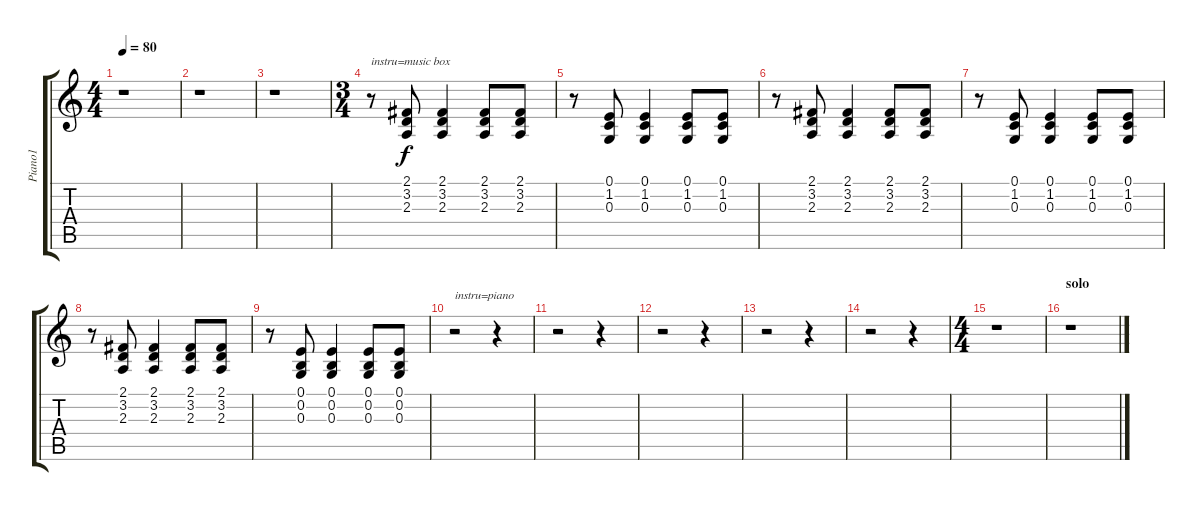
\track ("Piano1" "Piano1") {instrument acousticgrandpiano}
\staff {score tabs}
\tuning (E4 B3 G3 D3 A2 E2) {hide}
\ts (4 4)
\tempo 80
\clef g2
\ks c
r.1{dy f} |
r.1 |
r.1 |
\ts (3 4)
r.8{txt "instru=music box" instrument musicbox} (2.1 3.2 2.3).8 (2.1 3.2 2.3).4 (2.1 3.2 2.3).8 (2.1 3.2 2.3).8 |
r.8 (0.1 1.2 0.3).8 (0.1 1.2 0.3).4 (0.1 1.2 0.3).8 (0.1 1.2 0.3).8 |
r.8 (2.1 3.2 2.3).8 (2.1 3.2 2.3).4 (2.1 3.2 2.3).8 (2.1 3.2 2.3).8 |
r.8 (0.1 1.2 0.3).8 (0.1 1.2 0.3).4 (0.1 1.2 0.3).8 (0.1 1.2 0.3).8 |
r.8 (2.1 3.2 2.3).8 (2.1 3.2 2.3).4 (2.1 3.2 2.3).8 (2.1 3.2 2.3).8 |
r.8 (0.1 0.2 0.3).8 (0.1 0.2 0.3).4 (0.1 0.2 0.3).8 (0.1 0.2 0.3).8 |
r.2{txt "instru=piano" instrument acousticgrandpiano} r.4 |
r.2 r.4 |
r.2 r.4 |
r.2 r.4 |
r.2 r.4 |
\ts (4 4)
r.1 |
\section ("" "solo")
r.1
